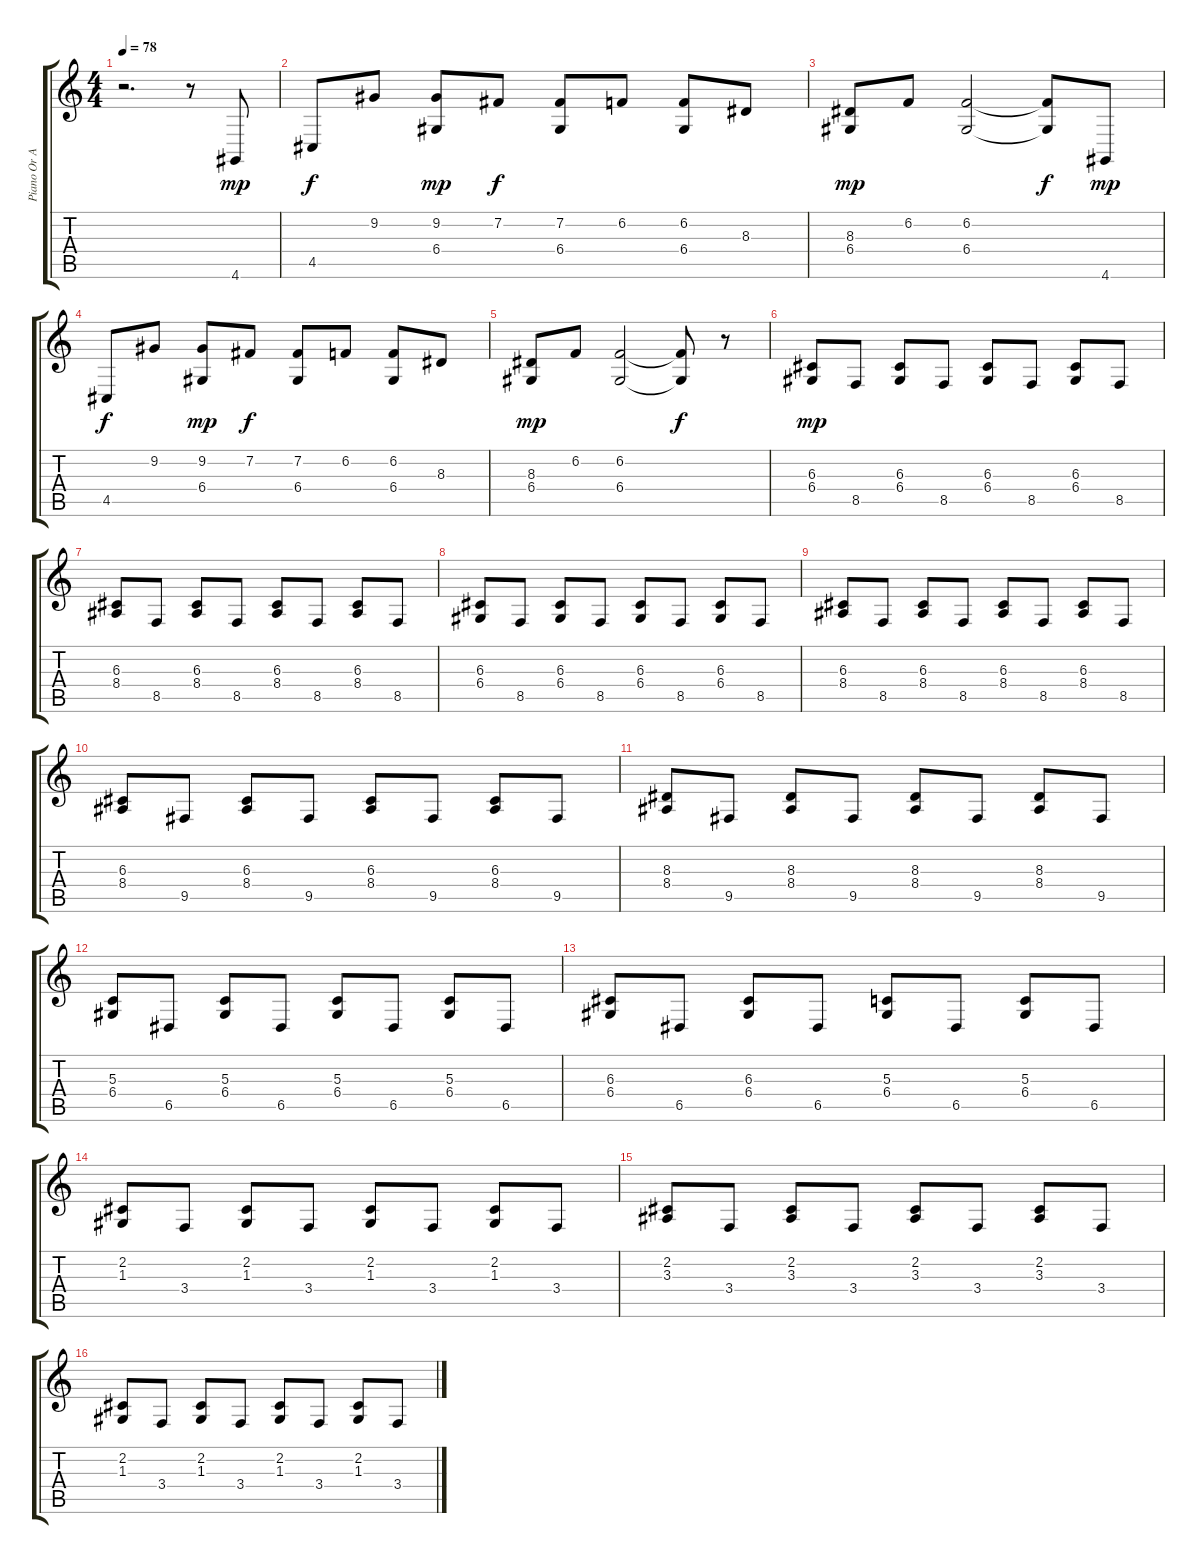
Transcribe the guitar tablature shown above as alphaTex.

\track ("Piano Or Acoustica Guitar" "Piano Or A") {instrument acousticgrandpiano}
\staff {score tabs}
\tuning (E4 B3 G3 D3 A2 E2) {hide}
\ts (4 4)
\tempo 78
\clef g2
\ks c
r.2{d dy mp instrument acousticgrandpiano} r.8 4.6.8{balance 8} |
4.5.8{dy f} 9.2.8 (9.2 6.4).8{dy mp} 7.2.8{dy f} (7.2 6.4).8 6.2.8 (6.2 6.4).8 8.3.8 |
(8.3 6.4).8{dy mp} 6.2.8 (6.2 6.4).2 (6.2{t} 6.4{t}).8{dy f} 4.6.8{dy mp} |
4.5.8{dy f} 9.2.8 (9.2 6.4).8{dy mp} 7.2.8{dy f} (7.2 6.4).8 6.2.8 (6.2 6.4).8 8.3.8 |
(8.3 6.4).8{dy mp} 6.2.8 (6.2 6.4).2 (6.2{t} 6.4{t}).8{dy f} r.8 |
(6.3 6.4).8{dy mp} 8.5.8 (6.3 6.4).8 8.5.8 (6.3 6.4).8 8.5.8 (6.3 6.4).8 8.5.8 |
(6.3 8.4).8 8.5.8 (6.3 8.4).8 8.5.8 (6.3 8.4).8 8.5.8 (6.3 8.4).8 8.5.8 |
(6.3 6.4).8 8.5.8 (6.3 6.4).8 8.5.8 (6.3 6.4).8 8.5.8 (6.3 6.4).8 8.5.8 |
(6.3 8.4).8 8.5.8 (6.3 8.4).8 8.5.8 (6.3 8.4).8 8.5.8 (6.3 8.4).8 8.5.8 |
(6.3 8.4).8 9.5.8 (6.3 8.4).8 9.5.8 (6.3 8.4).8 9.5.8 (6.3 8.4).8 9.5.8 |
(8.3 8.4).8 9.5.8 (8.3 8.4).8 9.5.8 (8.3 8.4).8 9.5.8 (8.3 8.4).8 9.5.8 |
(5.3 6.4).8 6.5.8 (5.3 6.4).8 6.5.8 (5.3 6.4).8 6.5.8 (5.3 6.4).8 6.5.8 |
(6.3 6.4).8 6.5.8 (6.3 6.4).8 6.5.8 (5.3 6.4).8 6.5.8 (5.3 6.4).8 6.5.8 |
(2.2 1.3).8 3.4.8 (2.2 1.3).8 3.4.8 (2.2 1.3).8 3.4.8 (2.2 1.3).8 3.4.8 |
(2.2 3.3).8 3.4.8 (2.2 3.3).8 3.4.8 (2.2 3.3).8 3.4.8 (2.2 3.3).8 3.4.8 |
(2.2 1.3).8 3.4.8 (2.2 1.3).8 3.4.8 (2.2 1.3).8 3.4.8 (2.2 1.3).8 3.4.8
